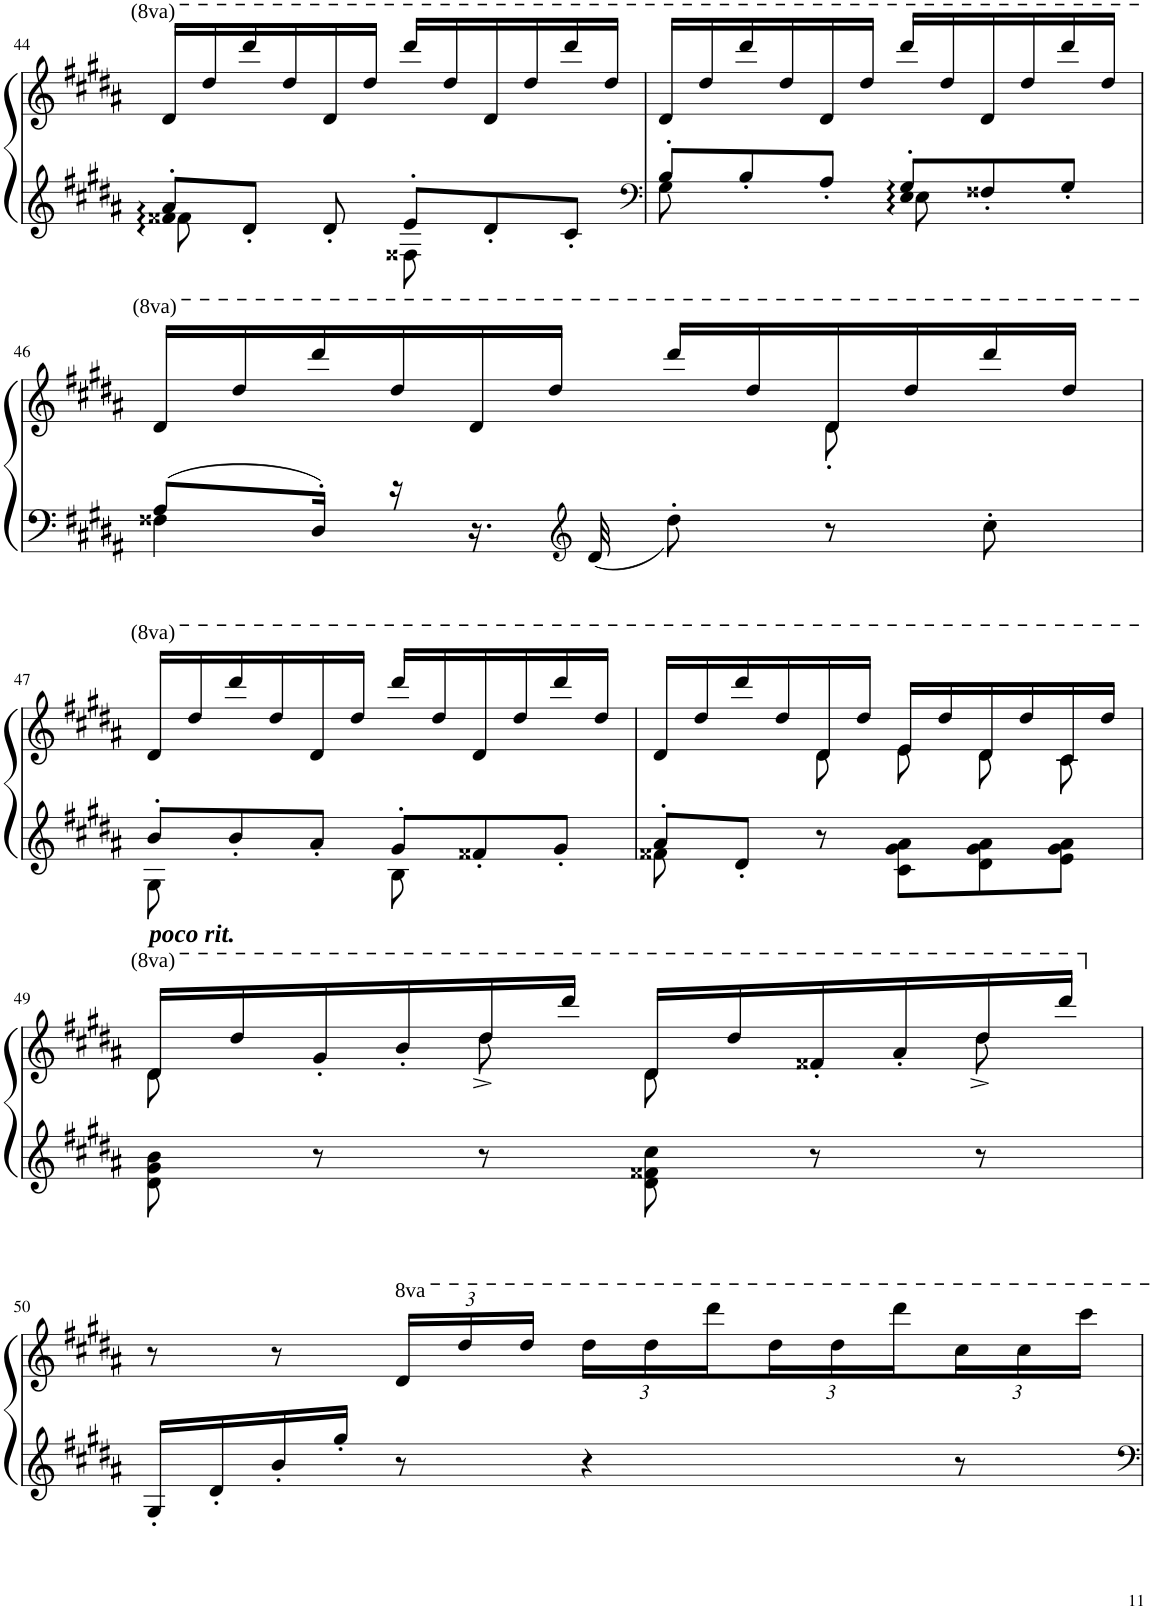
**kern	**kern
*part1	*part1
*staff2	*staff1
*I"Piano	*
*I'Pno	*
!!LO:PB:g=z
*clefG2	*clefG2
*k[f#c#g#d#a#]	*k[f#c#g#d#a#]
*M6/8	*M6/8
=44	=44
*^	*
*	*^	*
8a#'/L	8f##X\	8f##X 8a#	16dd#'/LL
.	.	.	16ddd#'/
8d#'/J	4ryy	2ryy	16dddd#'/
.	.	.	16ddd#'/
8d#'/	.	.	16dd#'/
.	.	.	16ddd#'/JJ
8e'/L	8F##X\	.	16dddd#'/LL
.	.	.	16ddd#'/
8d#'/	4ryy	.	16dd#'/
.	.	.	16ddd#'/
8c#'/J	.	8ryy	16dddd#'/
.	.	.	16ddd#'/JJ
=45	=45	=45	=45
*clefF4	*	*	*
8B'/L	8G#\	4.ryy	16dd#'/LL
.	.	.	16ddd#'/
8B'/	4ryy	.	16dddd#'/
.	.	.	16ddd#'/
8A#'/J	.	.	16dd#'/
.	.	.	16ddd#'/JJ
8G#'/L	8E\	8E 8G#	16dddd#'/LL
.	.	.	16ddd#'/
8F##X'/	4ryy	4ryy	16dd#'/
.	.	.	16ddd#'/
8G#'/J	.	.	16dddd#'/
.	.	.	16ddd#'/JJ
*	*v	*v	*
!!LO:LB:g=z
=46	=46	=46
*	*	*^
8A#/L	4F##X\	16dd#'/LL	2ryy
.	.	16ddd#'/	.
16D#'/Jk	.	16dddd#'/	.
16r	.	16ddd#'/	.
16.r	2ryy	16dd#'/	.
.	.	16ddd#'/JJ	.
*clefG2	*	*	*
32d#/	.	.	.
8dd#'\	.	16dddd#'/LL	.
.	.	16ddd#'/	.
8r	.	16dd#'/	8dd#'\
.	.	16ddd#'/	.
8cc#'\	.	16dddd#'/	8ryy
.	.	16ddd#'/JJ	.
*	*	*v	*v
!!LO:LB:g=z
=47	=47	=47
8b'/L	8G#\	16dd#'/LL
.	.	16ddd#'/
8b'/	4ryy	16dddd#'/
.	.	16ddd#'/
8a#'/J	.	16dd#'/
.	.	16ddd#'/JJ
8g#'/L	8B\	16dddd#'/LL
.	.	16ddd#'/
8f##X'/	4ryy	16dd#'/
.	.	16ddd#'/
8g#'/J	.	16dddd#'/
.	.	16ddd#'/JJ
=48	=48	=48
*	*	*^
8a#'/L	8f##X'\	16dd#'/LL	4ryy
.	.	16ddd#'/	.
8d#'/J	2ryy	16dddd#'/	.
.	.	16ddd#'/	.
8r	.	16dd#'/	8dd#\
.	.	16ddd#'/JJ	.
8c#\ 8g#\ 8a#\L	.	16ee'/LL	8ee\
.	.	16ddd#'/	.
8d#\ 8g#\ 8a#\	.	16dd#'/	8dd#\
.	.	16ddd#'/	.
8e\ 8g#\ 8a#\J	8ryy	16cc#'/	8cc#\
.	.	16ddd#'/JJ	.
*v	*v	*	*
!!LO:LB:g=z	!!
=49	=49	=49
!	!LO:TX:a:Bi:t=poco rit.	!
8d#\ 8g#\ 8b\	16dd#'/LL	8dd#\
.	16ddd#'/	.
8r	16gg#'/	8ryy
.	16bb'/	.
8r	16ddd#'/	8ddd#^\
.	16dddd#'/JJ	.
8d#\ 8f##X\ 8cc#\	16dd#'/LL	8dd#\
.	16ddd#'/	.
8r	16ff##X'/	8ryy
.	16aa#'/	.
8r	16ddd#'/	8ddd#^\
.	16dddd#'/JJ	.
*	*v	*v
!!LO:LB:g=z
=50	=50
16G#'/LL	8r
16d#'/	.
16b'/	8r
16gg#'/JJ	.
*	*Xbrackettup
8r	24dd#/LL
.	24ddd#/
.	24ddd#/JJ
4r	24ddd#\LL
.	24ddd#\
.	24dddd#\
.	24ddd#\
.	24ddd#\
.	24dddd#\
8r	24ccc#\
.	24ccc#\
.	24cccc#\JJ
=	=
*-	*-
